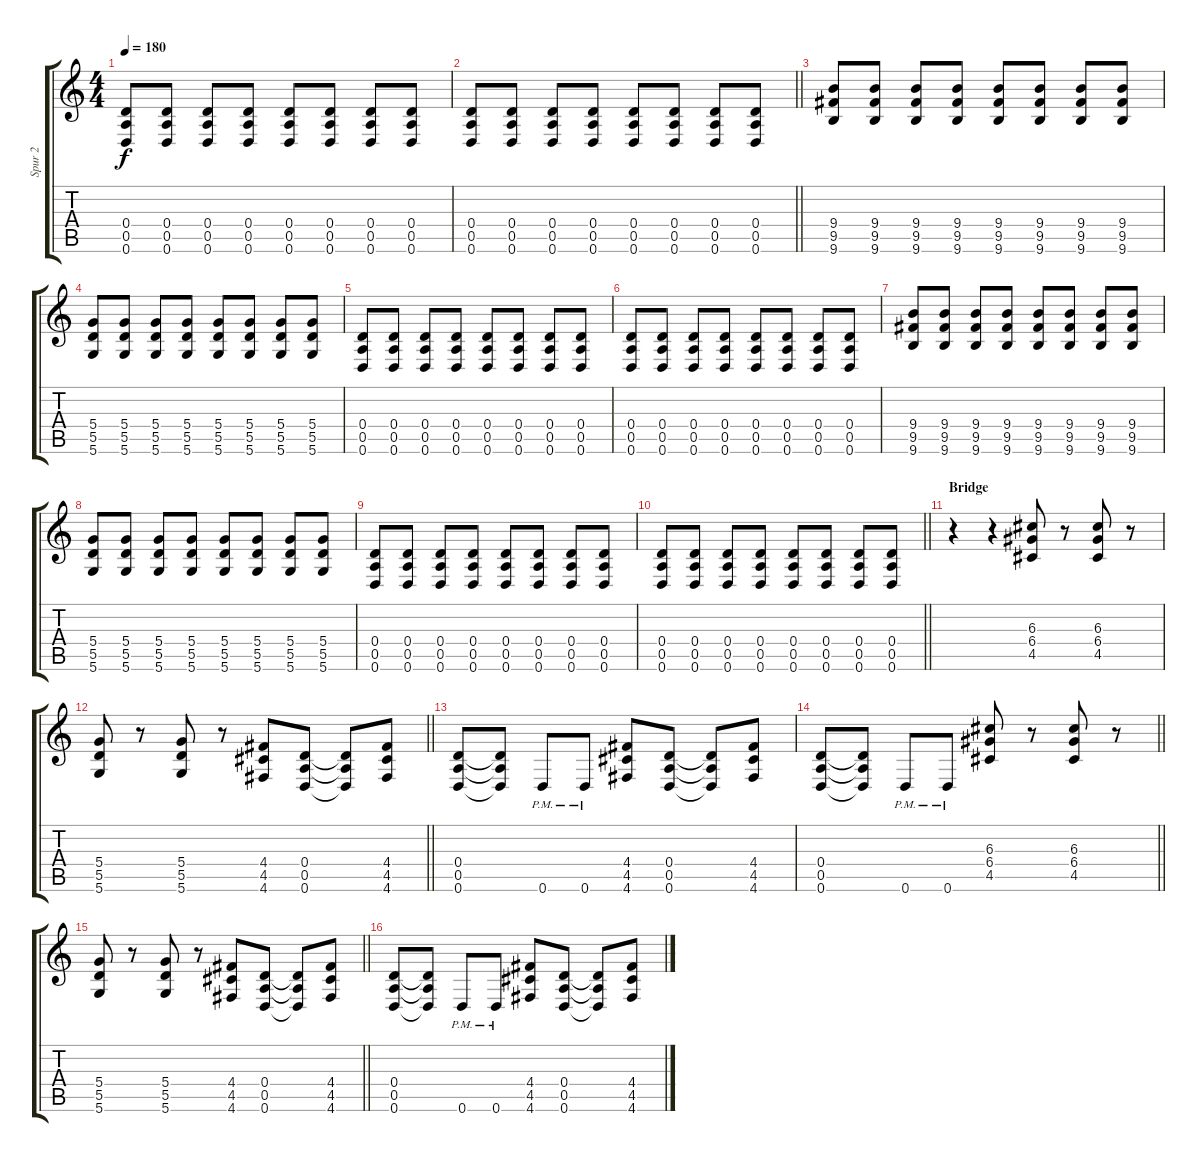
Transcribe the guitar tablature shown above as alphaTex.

\track ("Spur 2" "Spur 2") {instrument overdrivenguitar}
\staff {score tabs}
\tuning (E4 B3 G3 D3 A2 D2) {hide}
\ts (4 4)
\tempo 180
\clef g2
\ks c
(0.4 0.5 0.6).8{dy f} (0.4 0.5 0.6).8 (0.4 0.5 0.6).8 (0.4 0.5 0.6).8 (0.4 0.5 0.6).8 (0.4 0.5 0.6).8 (0.4 0.5 0.6).8 (0.4 0.5 0.6).8 |
\barLineRight lightlight
(0.4 0.5 0.6).8 (0.4 0.5 0.6).8 (0.4 0.5 0.6).8 (0.4 0.5 0.6).8 (0.4 0.5 0.6).8 (0.4 0.5 0.6).8 (0.4 0.5 0.6).8 (0.4 0.5 0.6).8 |
(9.4 9.5 9.6).8 (9.4 9.5 9.6).8 (9.4 9.5 9.6).8 (9.4 9.5 9.6).8 (9.4 9.5 9.6).8 (9.4 9.5 9.6).8 (9.4 9.5 9.6).8 (9.4 9.5 9.6).8 |
(5.4 5.5 5.6).8 (5.4 5.5 5.6).8 (5.4 5.5 5.6).8 (5.4 5.5 5.6).8 (5.4 5.5 5.6).8 (5.4 5.5 5.6).8 (5.4 5.5 5.6).8 (5.4 5.5 5.6).8 |
(0.4 0.5 0.6).8 (0.4 0.5 0.6).8 (0.4 0.5 0.6).8 (0.4 0.5 0.6).8 (0.4 0.5 0.6).8 (0.4 0.5 0.6).8 (0.4 0.5 0.6).8 (0.4 0.5 0.6).8 |
(0.4 0.5 0.6).8 (0.4 0.5 0.6).8 (0.4 0.5 0.6).8 (0.4 0.5 0.6).8 (0.4 0.5 0.6).8 (0.4 0.5 0.6).8 (0.4 0.5 0.6).8 (0.4 0.5 0.6).8 |
(9.4 9.5 9.6).8 (9.4 9.5 9.6).8 (9.4 9.5 9.6).8 (9.4 9.5 9.6).8 (9.4 9.5 9.6).8 (9.4 9.5 9.6).8 (9.4 9.5 9.6).8 (9.4 9.5 9.6).8 |
(5.4 5.5 5.6).8 (5.4 5.5 5.6).8 (5.4 5.5 5.6).8 (5.4 5.5 5.6).8 (5.4 5.5 5.6).8 (5.4 5.5 5.6).8 (5.4 5.5 5.6).8 (5.4 5.5 5.6).8 |
(0.4 0.5 0.6).8 (0.4 0.5 0.6).8 (0.4 0.5 0.6).8 (0.4 0.5 0.6).8 (0.4 0.5 0.6).8 (0.4 0.5 0.6).8 (0.4 0.5 0.6).8 (0.4 0.5 0.6).8 |
\barLineRight lightlight
(0.4 0.5 0.6).8 (0.4 0.5 0.6).8 (0.4 0.5 0.6).8 (0.4 0.5 0.6).8 (0.4 0.5 0.6).8 (0.4 0.5 0.6).8 (0.4 0.5 0.6).8 (0.4 0.5 0.6).8 |
\section ("" "Bridge")
r.4 r.4 (6.3 6.4 4.5).8 r.8 (6.3 6.4 4.5).8 r.8 |
\barLineRight lightlight
(5.4 5.5 5.6).8 r.8 (5.4 5.5 5.6).8 r.8 (4.4 4.5 4.6).8 (0.4 0.5 0.6).8 (0.4{t} 0.5{t} 0.6{t}).8 (4.4 4.5 4.6).8 |
(0.4 0.5 0.6).8 (0.4{t} 0.5{t} 0.6{t}).8 0.6{pm}.8 0.6{pm}.8 (4.4 4.5 4.6).8 (0.4 0.5 0.6).8 (0.4{t} 0.5{t} 0.6{t}).8 (4.4 4.5 4.6).8 |
\barLineRight lightlight
(0.4 0.5 0.6).8 (0.4{t} 0.5{t} 0.6{t}).8 0.6{pm}.8 0.6{pm}.8 (6.3 6.4 4.5).8 r.8 (6.3 6.4 4.5).8 r.8 |
\barLineRight lightlight
(5.4 5.5 5.6).8 r.8 (5.4 5.5 5.6).8 r.8 (4.4 4.5 4.6).8 (0.4 0.5 0.6).8 (0.4{t} 0.5{t} 0.6{t}).8 (4.4 4.5 4.6).8 |
(0.4 0.5 0.6).8 (0.4{t} 0.5{t} 0.6{t}).8 0.6{pm}.8 0.6{pm}.8 (4.4 4.5 4.6).8 (0.4 0.5 0.6).8 (0.4{t} 0.5{t} 0.6{t}).8 (4.4 4.5 4.6).8
